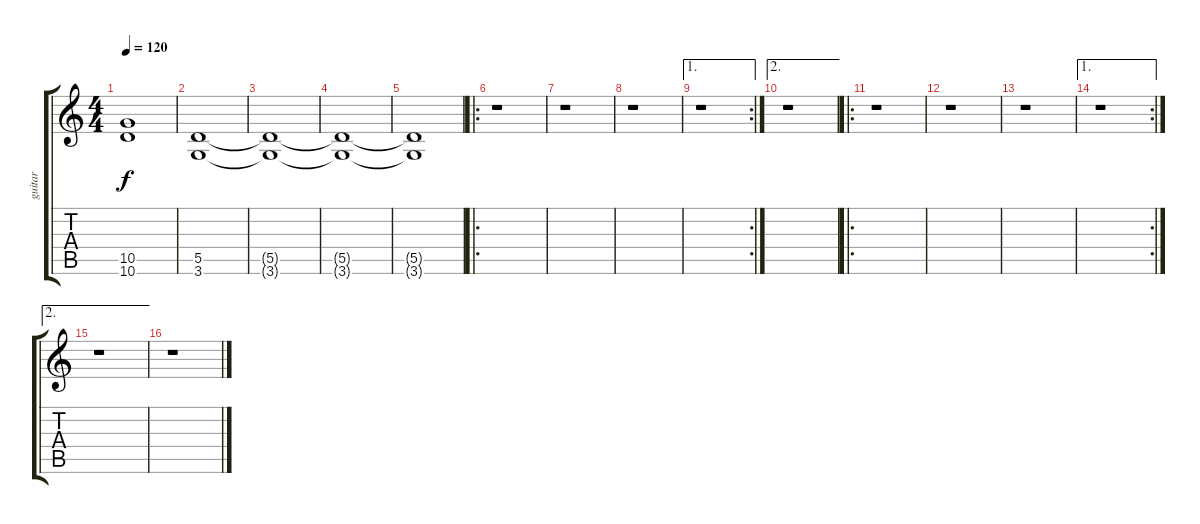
\track ("guitar" "guitar") {instrument overdrivenguitar}
\staff {score tabs}
\tuning (E4 B3 G3 D3 A2 E2) {hide}
\ts (4 4)
\tempo 120
\clef g2
\ks c
(10.5{t} 10.6{t}).1{dy f} |
(5.5 3.6).1{volume 16} |
(5.5{t} 3.6{t}).1 |
(5.5{t} 3.6{t}).1 |
(5.5{t} 3.6{t}).1 |
\ro
r.1 |
r.1 |
r.1 |
\ae 1
\rc 2
r.1 |
\ae 2
r.1 |
\ro
\section ("" "")
r.1 |
r.1 |
r.1 |
\ae 1
\rc 2
r.1 |
\ae 2
r.1 |
r.1
